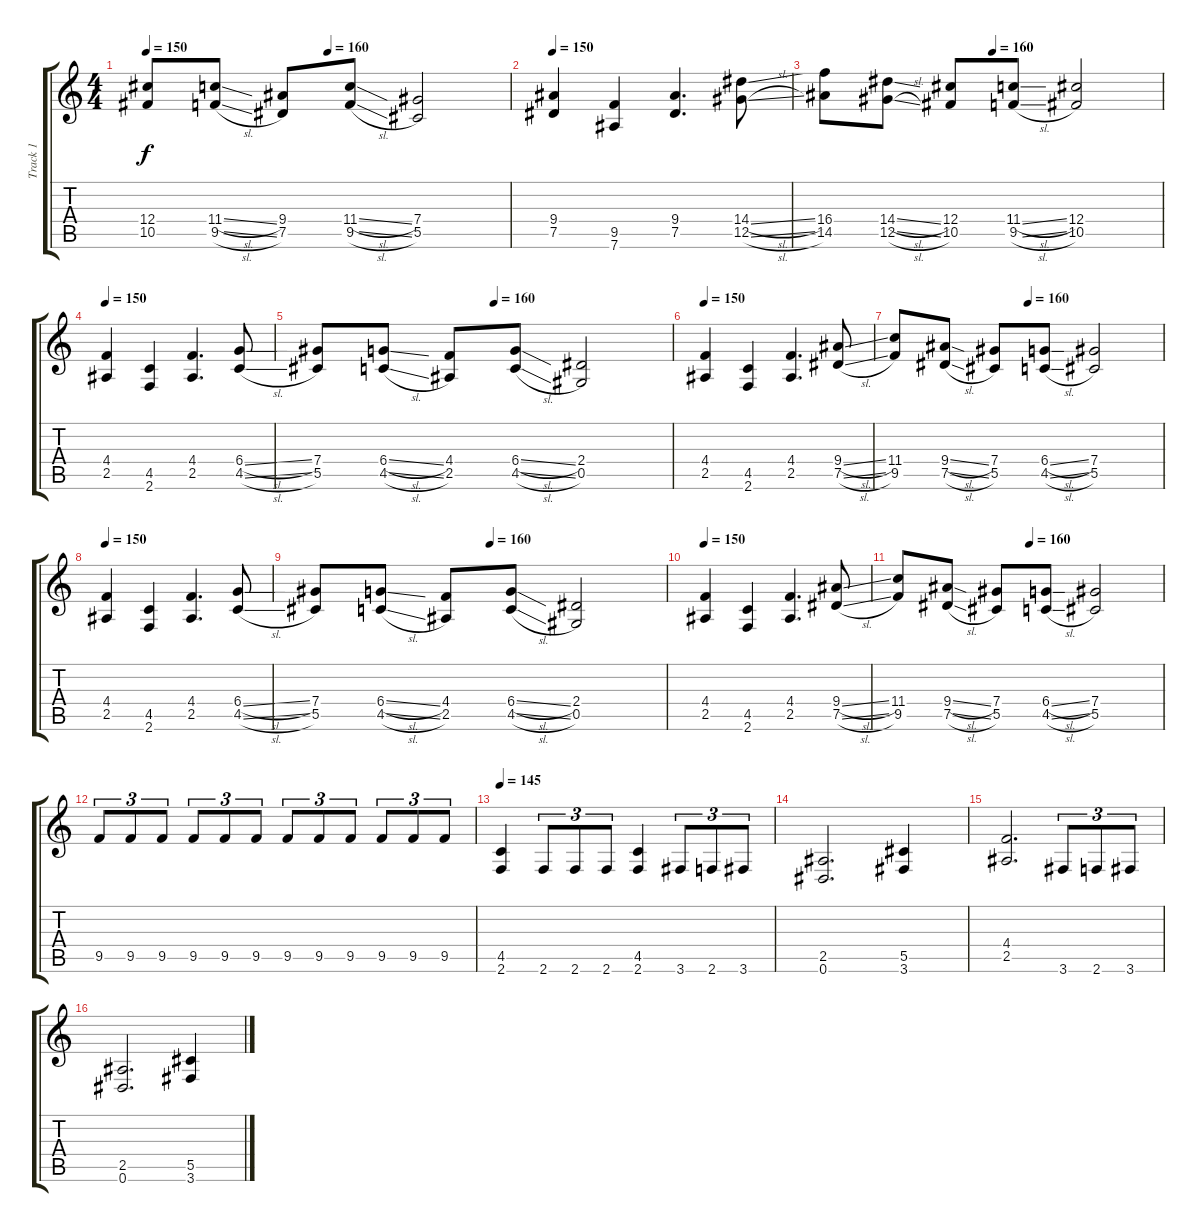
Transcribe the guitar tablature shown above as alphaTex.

\track ("Track 1" "Track 1") {instrument distortionguitar}
\staff {score tabs}
\tuning (Eb4 Bb3 Gb3 Db3 Ab2 Eb2) {hide}
\ts (4 4)
\tempo 150
\tempo (160 0.5)
\clef g2
\ks c
(12.4 10.5).8{dy f} (11.4{sl} 9.5{sl}).8 (9.4 7.5).8 (11.4{sl} 9.5{sl}).8 (7.4 5.5).2 |
\tempo 150
(9.4 7.5).4 (9.5 7.6).4 (9.4 7.5).4{d} (14.4{sl} 12.5{sl}).8 |
\tempo (160 0.5)
(16.4 14.5).8 (14.4{sl} 12.5{sl}).8 (12.4 10.5).8 (11.4{sl} 9.5{sl}).8 (12.4 10.5).2 |
\tempo 150
(4.4 2.5).4 (4.5 2.6).4 (4.4 2.5).4{d} (6.4{sl} 4.5{sl}).8 |
\tempo (160 0.5)
(7.4 5.5).8 (6.4{sl} 4.5{sl}).8 (4.4 2.5).8 (6.4{sl} 4.5{sl}).8 (2.4 0.5).2 |
\tempo 150
(4.4 2.5).4 (4.5 2.6).4 (4.4 2.5).4{d} (9.4{sl} 7.5{sl}).8 |
\tempo (160 0.5)
(11.4 9.5).8 (9.4{sl} 7.5{sl}).8 (7.4 5.5).8 (6.4{sl} 4.5{sl}).8 (7.4 5.5).2 |
\tempo 150
(4.4 2.5).4 (4.5 2.6).4 (4.4 2.5).4{d} (6.4{sl} 4.5{sl}).8 |
\tempo (160 0.5)
(7.4 5.5).8 (6.4{sl} 4.5{sl}).8 (4.4 2.5).8 (6.4{sl} 4.5{sl}).8 (2.4 0.5).2 |
\tempo 150
(4.4 2.5).4 (4.5 2.6).4 (4.4 2.5).4{d} (9.4{sl} 7.5{sl}).8 |
\tempo (160 0.5)
(11.4 9.5).8 (9.4{sl} 7.5{sl}).8 (7.4 5.5).8 (6.4{sl} 4.5{sl}).8 (7.4 5.5).2 |
9.5.8{tu (3 2)} 9.5.8{tu (3 2)} 9.5.8{tu (3 2)} 9.5.8{tu (3 2)} 9.5.8{tu (3 2)} 9.5.8{tu (3 2)} 9.5.8{tu (3 2)} 9.5.8{tu (3 2)} 9.5.8{tu (3 2)} 9.5.8{tu (3 2)} 9.5.8{tu (3 2)} 9.5.8{tu (3 2)} |
\tempo 145
(4.5 2.6).4 2.6.8{tu (3 2)} 2.6.8{tu (3 2)} 2.6.8{tu (3 2)} (4.5 2.6).4 3.6.8{tu (3 2)} 2.6.8{tu (3 2)} 3.6.8{tu (3 2)} |
(2.5 0.6).2{d} (5.5 3.6).4 |
(4.4 2.5).2{d} 3.6.8{tu (3 2)} 2.6.8{tu (3 2)} 3.6.8{tu (3 2)} |
(2.5 0.6).2{d} (5.5 3.6).4
